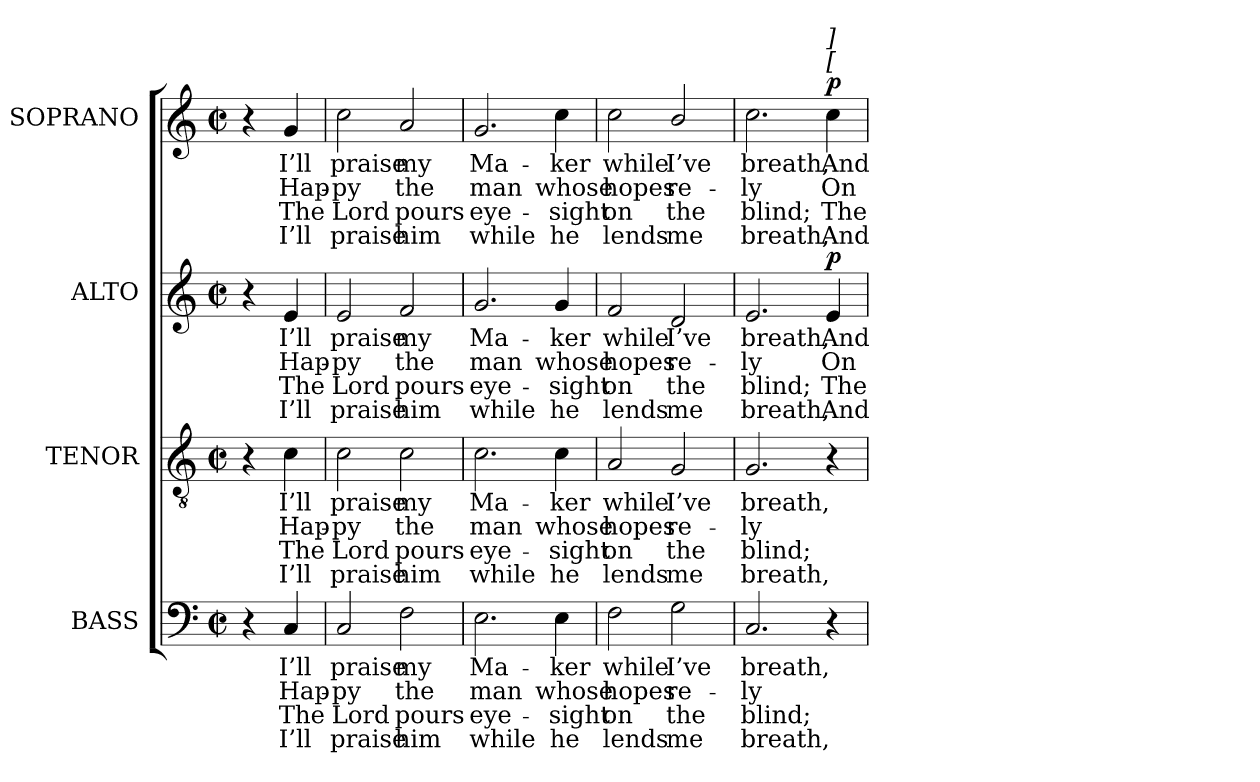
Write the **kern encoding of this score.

**kern	**text	**text	**text	**text	**kern	**text	**text	**text	**text	**kern	**text	**text	**text	**text	**dynam	**kern	**text	**text	**text	**text	**dynam
*part4	*part4	*part4	*part4	*part4	*part3	*part3	*part3	*part3	*part3	*part2	*part2	*part2	*part2	*part2	*part2	*part1	*part1	*part1	*part1	*part1	*part1
*staff4	*staff4	*staff4	*staff4	*staff4	*staff3	*staff3	*staff3	*staff3	*staff3	*staff2	*staff2	*staff2	*staff2	*staff2	*staff2	*staff1	*staff1	*staff1	*staff1	*staff1	*staff1
*I"BASS	*	*	*	*	*I"TENOR	*	*	*	*	*I"ALTO	*	*	*	*	*	*I"SOPRANO	*	*	*	*	*
*I'B.	*	*	*	*	*I'T.	*	*	*	*	*I'A.	*	*	*	*	*	*I'S.	*	*	*	*	*
!!LO:PB:g=z
*clefF4	*	*	*	*	*clefGv2	*	*	*	*	*clefG2	*	*	*	*	*	*clefG2	*	*	*	*	*
*	*	*	*	*	*ITrd7c12	*	*	*	*	*	*	*	*	*	*	*	*	*	*	*	*
*k[]	*	*	*	*	*k[]	*	*	*	*	*k[]	*	*	*	*	*	*k[]	*	*	*	*	*
*C:	*	*	*	*	*C:	*	*	*	*	*C:	*	*	*	*	*	*C:	*	*	*	*	*
*M2/2	*	*	*	*	*M2/2	*	*	*	*	*M2/2	*	*	*	*	*	*M2/2	*	*	*	*	*
*met(c|)	*	*	*	*	*met(c|)	*	*	*	*	*met(c|)	*	*	*	*	*	*met(c|)	*	*	*	*	*
=	=	=	=	=	=	=	=	=	=	=	=	=	=	=	=	=	=	=	=	=	=
4r	.	.	.	.	4r	.	.	.	.	4r	.	.	.	.	.	4r	.	.	.	.	.
!	!LO:LY:b:color=#000000	!LO:LY:b:color=#000000	!LO:LY:b:color=#000000	!LO:LY:b:color=#000000	!	!	!	!	!	!	!	!	!	!	!	!	!	!	!	!	!
!	!	!	!	!	!	!LO:LY:b:color=#000000	!LO:LY:b:color=#000000	!LO:LY:b:color=#000000	!LO:LY:b:color=#000000	!	!	!	!	!	!	!	!	!	!	!	!
!	!	!	!	!	!	!	!	!	!	!	!LO:LY:b:color=#000000	!LO:LY:b:color=#000000	!LO:LY:b:color=#000000	!LO:LY:b:color=#000000	!	!	!	!	!	!	!
!	!	!	!	!	!	!	!	!	!	!	!	!	!	!	!	!	!LO:LY:b:color=#000000	!LO:LY:b:color=#000000	!LO:LY:b:color=#000000	!LO:LY:b:color=#000000	!
4Ci/	I’ll	Hap-	The	I’ll	4Ci\	I’ll	Hap-	The	I’ll	4ei/	I’ll	Hap-	The	I’ll	.	4gi/	I’ll	Hap-	The	I’ll	.
=1	=1	=1	=1	=1	=1	=1	=1	=1	=1	=1	=1	=1	=1	=1	=1	=1	=1	=1	=1	=1	=1
!	!LO:LY:b:color=#000000	!LO:LY:b:color=#000000	!LO:LY:b:color=#000000	!LO:LY:b:color=#000000	!	!	!	!	!	!	!	!	!	!	!	!	!	!	!	!	!
!	!	!	!	!	!	!LO:LY:b:color=#000000	!LO:LY:b:color=#000000	!LO:LY:b:color=#000000	!LO:LY:b:color=#000000	!	!	!	!	!	!	!	!	!	!	!	!
!	!	!	!	!	!	!	!	!	!	!	!LO:LY:b:color=#000000	!LO:LY:b:color=#000000	!LO:LY:b:color=#000000	!LO:LY:b:color=#000000	!	!	!	!	!	!	!
!	!	!	!	!	!	!	!	!	!	!	!	!	!	!	!	!	!LO:LY:b:color=#000000	!LO:LY:b:color=#000000	!LO:LY:b:color=#000000	!LO:LY:b:color=#000000	!
2Ci/	praise	-py	Lord	praise	2Ci\	praise	-py	Lord	praise	2ei/	praise	-py	Lord	praise	.	2cci\	praise	-py	Lord	praise	.
!	!LO:LY:b:color=#000000	!LO:LY:b:color=#000000	!LO:LY:b:color=#000000	!LO:LY:b:color=#000000	!	!	!	!	!	!	!	!	!	!	!	!	!	!	!	!	!
!	!	!	!	!	!	!LO:LY:b:color=#000000	!LO:LY:b:color=#000000	!LO:LY:b:color=#000000	!LO:LY:b:color=#000000	!	!	!	!	!	!	!	!	!	!	!	!
!	!	!	!	!	!	!	!	!	!	!	!LO:LY:b:color=#000000	!LO:LY:b:color=#000000	!LO:LY:b:color=#000000	!LO:LY:b:color=#000000	!	!	!	!	!	!	!
!	!	!	!	!	!	!	!	!	!	!	!	!	!	!	!	!	!LO:LY:b:color=#000000	!LO:LY:b:color=#000000	!LO:LY:b:color=#000000	!LO:LY:b:color=#000000	!
2Fi\	my	the	pours	him	2Ci\	my	the	pours	him	2fi/	my	the	pours	him	.	2ai/	my	the	pours	him	.
=2	=2	=2	=2	=2	=2	=2	=2	=2	=2	=2	=2	=2	=2	=2	=2	=2	=2	=2	=2	=2	=2
!	!LO:LY:b:color=#000000	!LO:LY:b:color=#000000	!LO:LY:b:color=#000000	!LO:LY:b:color=#000000	!	!	!	!	!	!	!	!	!	!	!	!	!	!	!	!	!
!	!	!	!	!	!	!LO:LY:b:color=#000000	!LO:LY:b:color=#000000	!LO:LY:b:color=#000000	!LO:LY:b:color=#000000	!	!	!	!	!	!	!	!	!	!	!	!
!	!	!	!	!	!	!	!	!	!	!	!LO:LY:b:color=#000000	!LO:LY:b:color=#000000	!LO:LY:b:color=#000000	!LO:LY:b:color=#000000	!	!	!	!	!	!	!
!	!	!	!	!	!	!	!	!	!	!	!	!	!	!	!	!	!LO:LY:b:color=#000000	!LO:LY:b:color=#000000	!LO:LY:b:color=#000000	!LO:LY:b:color=#000000	!
2.Ei\	Ma-	man	eye-	-while	2.Ci\	Ma-	man	eye-	-while	2.gi/	Ma-	man	eye-	-while	.	2.gi/	Ma-	man	eye-	-while	.
!	!LO:LY:b:color=#000000	!LO:LY:b:color=#000000	!LO:LY:b:color=#000000	!LO:LY:b:color=#000000	!	!	!	!	!	!	!	!	!	!	!	!	!	!	!	!	!
!	!	!	!	!	!	!LO:LY:b:color=#000000	!LO:LY:b:color=#000000	!LO:LY:b:color=#000000	!LO:LY:b:color=#000000	!	!	!	!	!	!	!	!	!	!	!	!
!	!	!	!	!	!	!	!	!	!	!	!LO:LY:b:color=#000000	!LO:LY:b:color=#000000	!LO:LY:b:color=#000000	!LO:LY:b:color=#000000	!	!	!	!	!	!	!
!	!	!	!	!	!	!	!	!	!	!	!	!	!	!	!	!	!LO:LY:b:color=#000000	!LO:LY:b:color=#000000	!LO:LY:b:color=#000000	!LO:LY:b:color=#000000	!
4Ei\	-ker	whose	sight	he	4Ci\	-ker	whose	sight	he	4gi/	-ker	whose	sight	he	.	4cci\	-ker	whose	sight	he	.
=3	=3	=3	=3	=3	=3	=3	=3	=3	=3	=3	=3	=3	=3	=3	=3	=3	=3	=3	=3	=3	=3
!	!LO:LY:b:color=#000000	!LO:LY:b:color=#000000	!LO:LY:b:color=#000000	!LO:LY:b:color=#000000	!	!	!	!	!	!	!	!	!	!	!	!	!	!	!	!	!
!	!	!	!	!	!	!LO:LY:b:color=#000000	!LO:LY:b:color=#000000	!LO:LY:b:color=#000000	!LO:LY:b:color=#000000	!	!	!	!	!	!	!	!	!	!	!	!
!	!	!	!	!	!	!	!	!	!	!	!LO:LY:b:color=#000000	!LO:LY:b:color=#000000	!LO:LY:b:color=#000000	!LO:LY:b:color=#000000	!	!	!	!	!	!	!
!	!	!	!	!	!	!	!	!	!	!	!	!	!	!	!	!	!LO:LY:b:color=#000000	!LO:LY:b:color=#000000	!LO:LY:b:color=#000000	!LO:LY:b:color=#000000	!
2Fi\	while	hopes	on	lends	2AAi/	while	hopes	on	lends	2fi/	while	hopes	on	lends	.	2cci\	while	hopes	on	lends	.
!	!LO:LY:b:color=#000000	!LO:LY:b:color=#000000	!LO:LY:b:color=#000000	!LO:LY:b:color=#000000	!	!	!	!	!	!	!	!	!	!	!	!	!	!	!	!	!
!	!	!	!	!	!	!LO:LY:b:color=#000000	!LO:LY:b:color=#000000	!LO:LY:b:color=#000000	!LO:LY:b:color=#000000	!	!	!	!	!	!	!	!	!	!	!	!
!	!	!	!	!	!	!	!	!	!	!	!LO:LY:b:color=#000000	!LO:LY:b:color=#000000	!LO:LY:b:color=#000000	!LO:LY:b:color=#000000	!	!	!	!	!	!	!
!	!	!	!	!	!	!	!	!	!	!	!	!	!	!	!	!	!LO:LY:b:color=#000000	!LO:LY:b:color=#000000	!LO:LY:b:color=#000000	!LO:LY:b:color=#000000	!
2Gi\	I’ve	re-	the	me	2GGi/	I’ve	re-	the	me	2di/	I’ve	re-	the	me	.	2bi/	I’ve	re-	the	me	.
=4	=4	=4	=4	=4	=4	=4	=4	=4	=4	=4	=4	=4	=4	=4	=4	=4	=4	=4	=4	=4	=4
!	!LO:LY:b:color=#000000	!LO:LY:b:color=#000000	!LO:LY:b:color=#000000	!LO:LY:b:color=#000000	!	!	!	!	!	!	!	!	!	!	!	!	!	!	!	!	!
!	!	!	!	!	!	!LO:LY:b:color=#000000	!LO:LY:b:color=#000000	!LO:LY:b:color=#000000	!LO:LY:b:color=#000000	!	!	!	!	!	!	!	!	!	!	!	!
!	!	!	!	!	!	!	!	!	!	!	!LO:LY:b:color=#000000	!LO:LY:b:color=#000000	!LO:LY:b:color=#000000	!LO:LY:b:color=#000000	!	!	!	!	!	!	!
!	!	!	!	!	!	!	!	!	!	!	!	!	!	!	!	!	!LO:LY:b:color=#000000	!LO:LY:b:color=#000000	!LO:LY:b:color=#000000	!LO:LY:b:color=#000000	!
2.Ci/	breath,	-ly	blind;	breath,	2.GGi/	breath,	-ly	blind;	breath,	2.ei/	breath,	-ly	blind;	breath,	.	2.cci\	breath,	-ly	blind;	breath,	.
!	!	!	!	!	!	!	!	!	!	!	!LO:LY:b:color=#000000	!LO:LY:b:color=#000000	!LO:LY:b:color=#000000	!LO:LY:b:color=#000000	!	!	!	!	!	!	!
!	!	!	!	!	!	!	!	!	!	!	!	!	!	!	!	!LO:TX:a:i:t=[	!	!	!	!	!
!	!	!	!	!	!	!	!	!	!	!	!	!	!	!	!	!LO:TX:a:i:t=]	!	!	!	!	!
!	!	!	!	!	!	!	!	!	!	!	!	!	!	!	!	!	!LO:LY:b:color=#000000	!LO:LY:b:color=#000000	!LO:LY:b:color=#000000	!LO:LY:b:color=#000000	!
4r	.	.	.	.	4r	.	.	.	.	4ei/	And	On	The	And	p	4cci\	And	On	The	And	p
=	=	=	=	=	=	=	=	=	=	=	=	=	=	=	=	=	=	=	=	=	=
*-	*-	*-	*-	*-	*-	*-	*-	*-	*-	*-	*-	*-	*-	*-	*-	*-	*-	*-	*-	*-	*-
